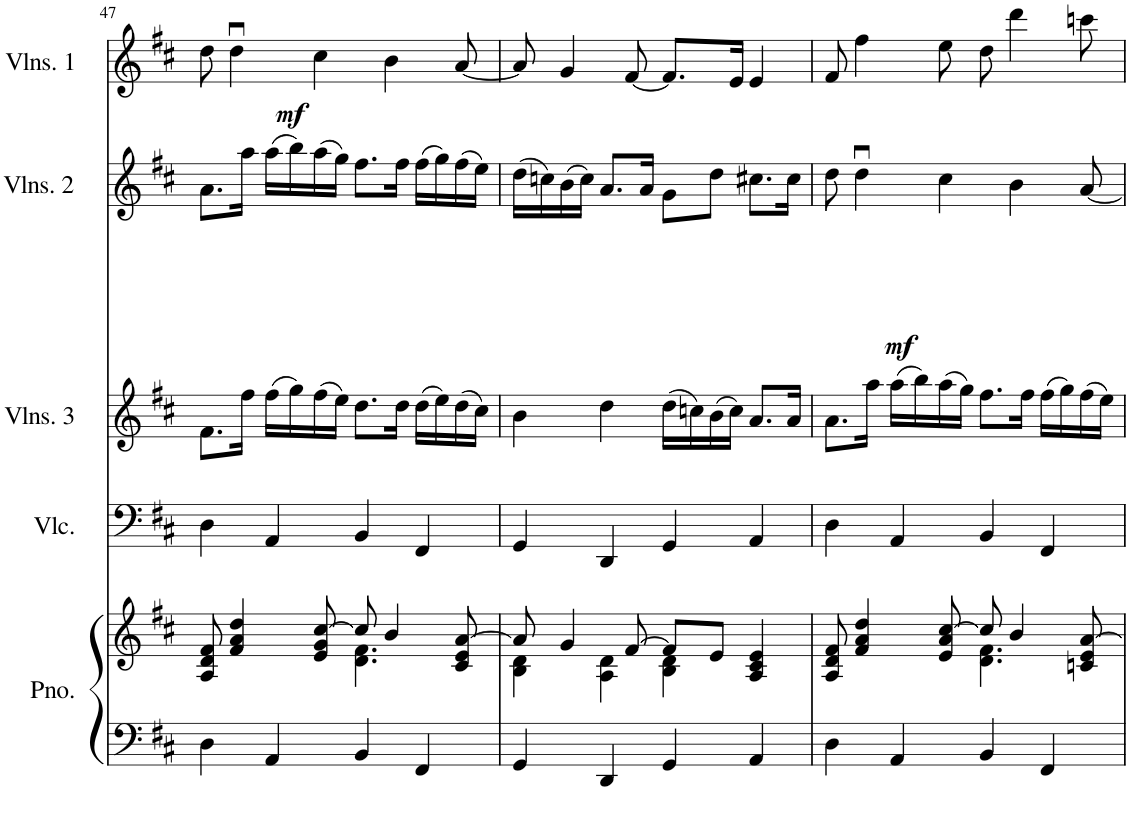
**kern	**kern	**kern	**kern	**kern	**dynam	**kern	**dynam
*part5	*part5	*part4	*part3	*part2	*part2	*part1	*part1
*staff6	*staff5	*staff4	*staff3	*staff2	*staff2	*staff1	*staff1
*I"Piano	*	*I"Violoncello	*I"Violins 3	*I"Violins 2	*	*I"Violins 1	*
*I'Pno.	*	*I'Vlc.	*I'Vlns. 3	*I'Vlns. 2	*	*I'Vlns. 1	*
!!LO:PB:g=z
*clefF4	*clefG2	*clefF4	*clefG2	*clefG2	*	*clefG2	*
*k[f#c#]	*k[f#c#]	*k[f#c#]	*k[f#c#]	*k[f#c#]	*	*k[f#c#]	*
*M4/4	*M4/4	*M4/4	*M4/4	*M4/4	*	*M4/4	*
=47	=47	=47	=47	=47	=47	=47	=47
*	*^	*	*	*	*	*	*
4D\	8A/ 8d/ 8f#/	4ryy	4D\	8.f#\L	8.a\L	.	8dd\	.
!	!	!	!	!	!	!	!	!LO:DY:b
.	4f#/ 4a/ 4dd/	.	.	.	.	.	4ddu\	mf
.	.	.	.	16ff#\Jk	16aa\Jk	.	.	.
4AA/	.	4ryy	4AA/	(16ff#\LL	(16aa\LL	.	.	.
.	.	.	.	16gg\)	16bb\)	.	.	.
.	8e/ 8g/ [8cc#/	.	.	(16ff#\	(16aa\	.	4cc#\	.
.	.	.	.	16ee\JJ)	16gg\JJ)	.	.	.
4BB/	8cc#/]	4.d\ 4.f#\	4BB/	8.dd\L	8.ff#\L	.	.	.
.	4b/	.	.	.	.	.	4b\	.
.	.	.	.	16dd\Jk	16ff#\Jk	.	.	.
4FF#/	.	.	4FF#/	(16dd\LL	(16ff#\LL	.	.	.
.	.	.	.	16ee\)	16gg\)	.	.	.
.	8c#/ 8e/ [8a/	8ryy	.	(16dd\	(16ff#\	.	[8a/	.
.	.	.	.	16cc#\JJ)	16ee\JJ)	.	.	.
=48	=48	=48	=48	=48	=48	=48	=48	=48
4GG/	8a/]	4B\ 4d\	4GG/	4b\	(16dd\LL	.	8a/]	.
.	.	.	.	.	16ccn\)	.	.	.
.	4g/	.	.	.	(16b\	.	4g/	.
.	.	.	.	.	16cc\JJ)	.	.	.
4DD/	.	4A\ 4d\	4DD/	4dd\	8.a/L	.	.	.
.	[8f#/	.	.	.	.	.	[8f#/	.
.	.	.	.	.	16a/Jk	.	.	.
4GG/	8f#/L]	4B\ 4d\	4GG/	(16dd\LL	8g\L	.	8.f#/L]	.
.	.	.	.	16ccn\)	.	.	.	.
.	8e/J	.	.	(16b\	8dd\J	.	.	.
.	.	.	.	16cc\JJ)	.	.	16e/Jk	.
4AA/	4A/ 4c#/ 4e/	4ryy	4AA/	8.a/L	8.cc#X\L	.	4e/	.
.	.	.	.	16a/Jk	16cc#\Jk	.	.	.
=49	=49	=49	=49	=49	=49	=49	=49	=49
4D\	8A/ 8d/ 8f#/	4ryy	4D\	8.a\L	8dd\	.	8f#/	.
!	!	!	!	!	!	!LO:DY:b	!	!
.	4f#/ 4a/ 4dd/	.	.	.	4ddu\	mf	4ff#\	.
.	.	.	.	16aa\Jk	.	.	.	.
4AA/	.	4ryy	4AA/	(16aa\LL	.	.	.	.
.	.	.	.	16bb\)	.	.	.	.
.	8e/ 8a/ [8cc#/	.	.	(16aa\	4cc#\	.	8ee\	.
.	.	.	.	16gg\JJ)	.	.	.	.
4BB/	8cc#/]	4.d\ 4.f#\	4BB/	8.ff#\L	.	.	8dd\	.
.	4b/	.	.	.	4b\	.	4ddd\	.
.	.	.	.	16ff#\Jk	.	.	.	.
4FF#/	.	.	4FF#/	(16ff#\LL	.	.	.	.
.	.	.	.	16gg\)	.	.	.	.
.	8cn/ 8e/ [8a/	8ryy	.	(16ff#\	[8a/	.	8cccn\	.
.	.	.	.	16ee\JJ)	.	.	.	.
*	*v	*v	*	*	*	*	*	*
=	=	=	=	=	=	=	=
*-	*-	*-	*-	*-	*-	*-	*-
